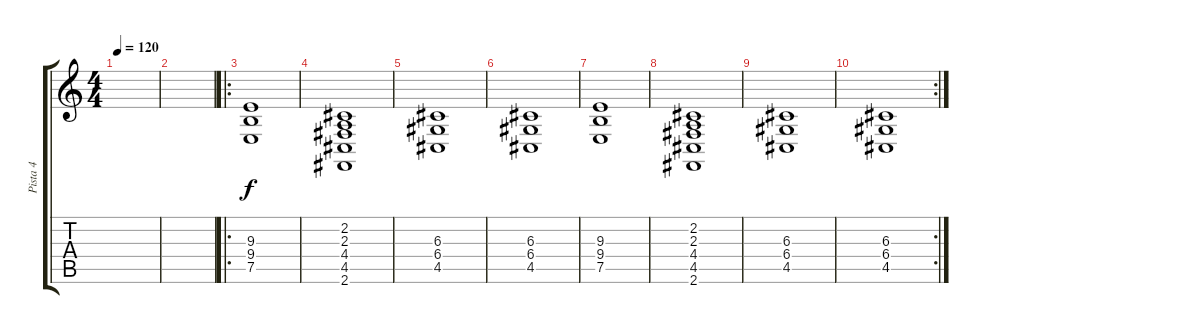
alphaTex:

\track ("Pista 4" "Pista 4") {instrument electricgrandpiano}
\staff {score tabs}
\tuning (E4 B3 G3 D3 A2 E2) {hide}
\ts (4 4)
\tempo 120
\clef g2
\ks c
|
|
\ro
(9.3 9.4 7.5).1 |
(2.2 2.3 4.4 4.5 2.6).1 |
(6.3 6.4 4.5).1 |
(6.3 6.4 4.5).1 |
(9.3 9.4 7.5).1 |
(2.2 2.3 4.4 4.5 2.6).1 |
(6.3 6.4 4.5).1 |
\rc 2
(6.3 6.4 4.5).1
